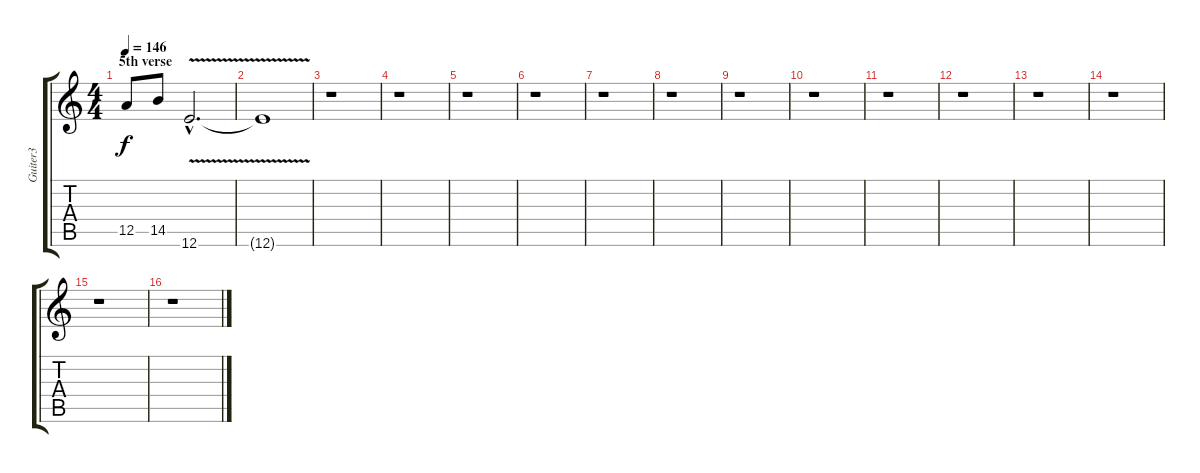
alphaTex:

\track ("Guiter3" "Guiter3") {instrument distortionguitar}
\staff {score tabs}
\tuning (E4 B3 G3 D3 A2 E2) {hide}
\ts (4 4)
\section ("" "5th verse")
\tempo 146
\clef g2
\ks c
12.5.8{dy f} 14.5.8 12.6{v hac}.2{d} |
12.6{t}.1 |
r.1 |
r.1 |
r.1 |
r.1 |
r.1 |
r.1 |
r.1 |
r.1 |
r.1 |
r.1 |
r.1 |
r.1 |
r.1 |
r.1
